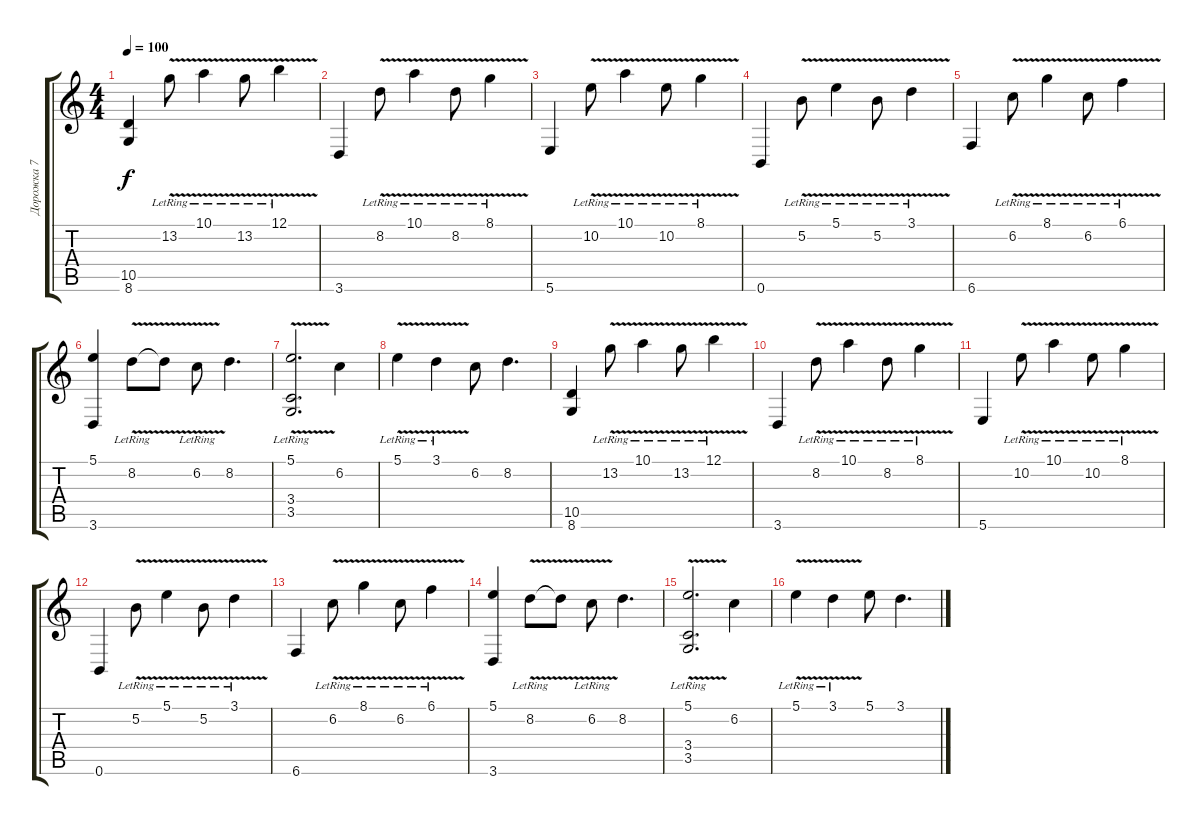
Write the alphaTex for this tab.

\track ("Дорожка 7" "Дорожка 7") {instrument electricguitarjazz}
\staff {score tabs}
\tuning (B3 Gb3 D3 A2 E2 B1) {hide}
\ts (4 4)
\tempo 100
\clef g2
\ks c
(10.5 8.6).4{dy f} 13.2{v lr}.8 10.1{v lr}.4 13.2{v lr}.8 12.1{v lr}.4 |
3.6.4 8.2{v lr}.8 10.1{v lr}.4 8.2{v lr}.8 8.1{v lr}.4 |
5.6.4 10.2{v lr}.8 10.1{v lr}.4 10.2{v lr}.8 8.1{v lr}.4 |
0.6.4 5.2{v lr}.8 5.1{v lr}.4 5.2{v lr}.8 3.1{v lr}.4 |
6.6.4 6.2{v lr}.8 8.1{v lr}.4 6.2{v lr}.8 6.1{v lr}.4 |
(5.1 3.6).4 8.2{v lr}.8 8.2{t}.8 6.2{v lr}.8 8.2.4{d} |
(5.1{v lr} 3.4 3.5).2{d} 6.2.4 |
5.1{v lr}.4 3.1{v lr}.4 6.2.8 8.2.4{d} |
(10.5 8.6).4 13.2{v lr}.8 10.1{v lr}.4 13.2{v lr}.8 12.1{v lr}.4 |
3.6.4 8.2{v lr}.8 10.1{v lr}.4 8.2{v lr}.8 8.1{v lr}.4 |
5.6.4 10.2{v lr}.8 10.1{v lr}.4 10.2{v lr}.8 8.1{v lr}.4 |
0.6.4 5.2{v lr}.8 5.1{v lr}.4 5.2{v lr}.8 3.1{v lr}.4 |
6.6.4 6.2{v lr}.8 8.1{v lr}.4 6.2{v lr}.8 6.1{v lr}.4 |
(5.1 3.6).4 8.2{v lr}.8 8.2{t}.8 6.2{v lr}.8 8.2.4{d} |
(5.1{v lr} 3.4 3.5).2{d} 6.2.4 |
5.1{v lr}.4 3.1{v lr}.4 5.1.8 3.1.4{d}
